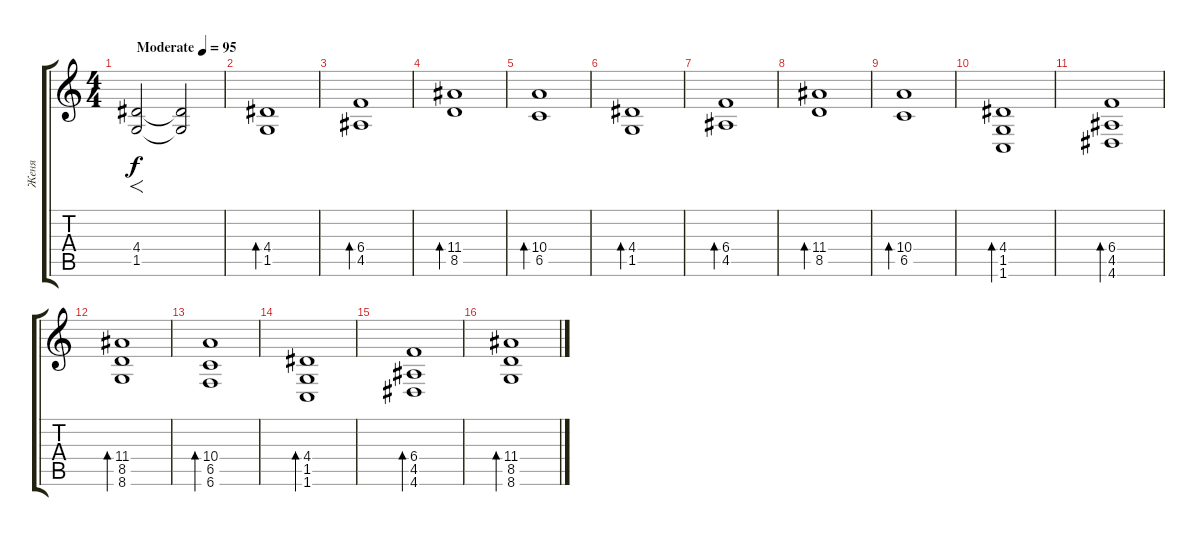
\track ("Женя" "Женя") {instrument electricbassfinger}
\staff {score tabs}
\tuning (Db4 Ab3 E3 B2 Gb2 B1) {hide}
\ts (4 4)
\tempo (95 "Moderate")
\clef g2
\ks c
(4.4 1.5).2{f dy f instrument electricbassfinger} (4.4{t} 1.5{t}).2 |
(4.4 1.5).1{bd 120} |
(6.4 4.5).1{bd 120} |
(11.4 8.5).1{bd 120} |
(10.4 6.5).1{bd 120} |
(4.4 1.5).1{bd 120} |
(6.4 4.5).1{bd 120} |
(11.4 8.5).1{bd 120} |
(10.4 6.5).1{bd 120} |
(4.4 1.5 1.6).1{bd 120} |
(6.4 4.5 4.6).1{bd 120} |
(11.4 8.5 8.6).1{bd 120} |
(10.4 6.5 6.6).1{bd 120} |
(4.4 1.5 1.6).1{bd 120} |
(6.4 4.5 4.6).1{bd 120} |
(11.4 8.5 8.6).1{bd 120}
